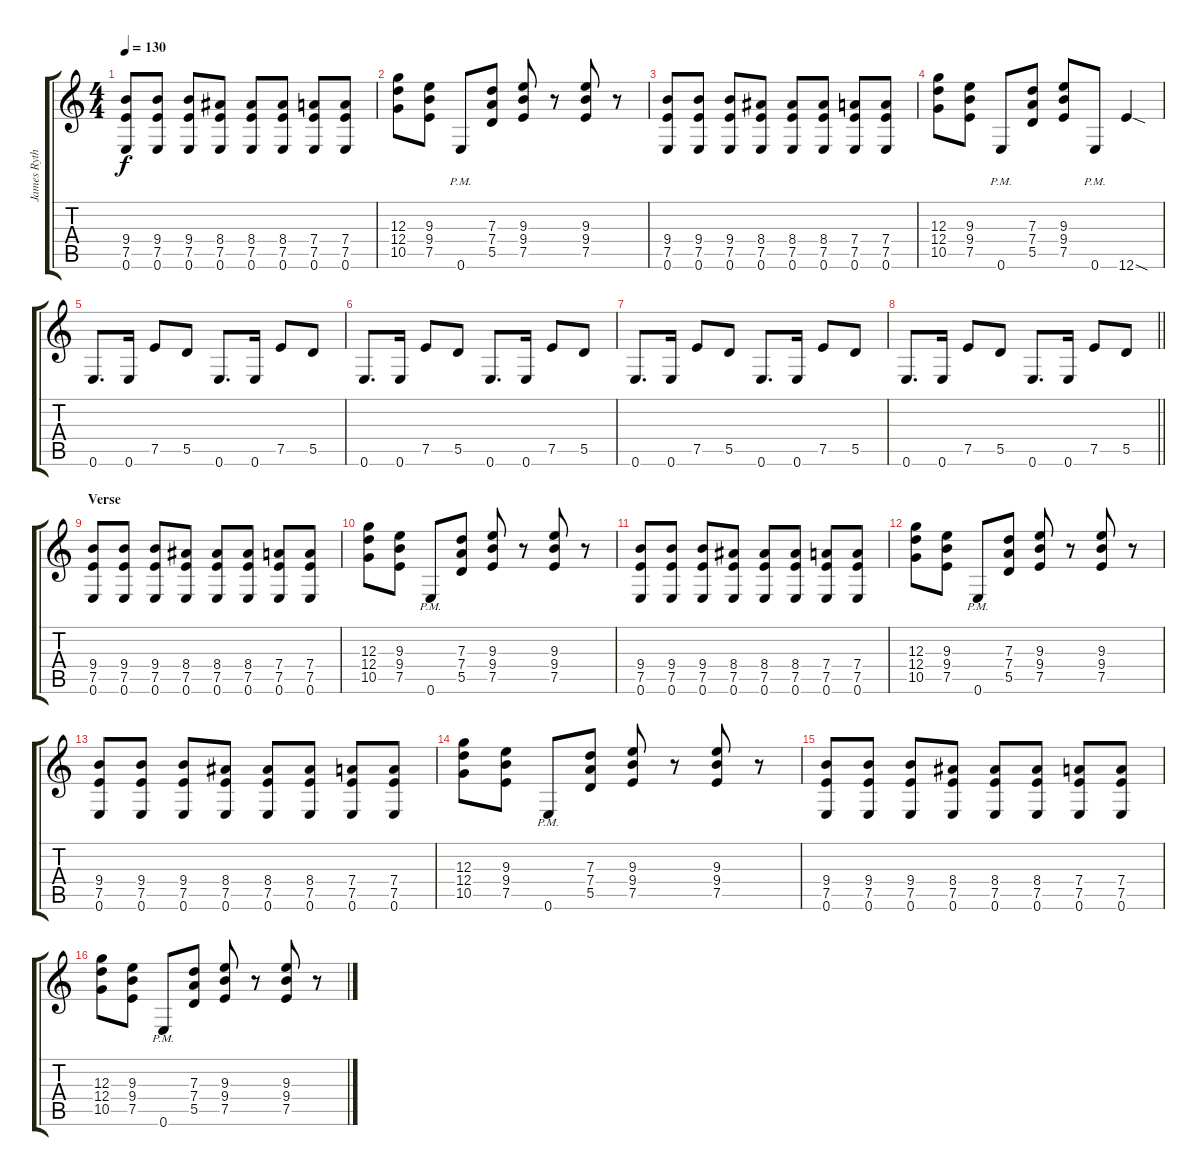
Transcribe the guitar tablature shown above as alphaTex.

\track ("James Ryth." "James Ryth") {instrument distortionguitar}
\staff {score tabs}
\tuning (E4 B3 G3 D3 A2 E2) {hide}
\ts (4 4)
\tempo 130
\clef g2
\ks c
(9.4 7.5 0.6).8{dy f} (9.4 7.5 0.6).8 (9.4 7.5 0.6).8 (8.4 7.5 0.6).8 (8.4 7.5 0.6).8 (8.4 7.5 0.6).8 (7.4 7.5 0.6).8 (7.4 7.5 0.6).8 |
(12.3 12.4 10.5).8 (9.3 9.4 7.5).8 0.6{pm}.8 (7.3 7.4 5.5).8 (9.3 9.4 7.5).8 r.8 (9.3 9.4 7.5).8 r.8 |
(9.4 7.5 0.6).8 (9.4 7.5 0.6).8 (9.4 7.5 0.6).8 (8.4 7.5 0.6).8 (8.4 7.5 0.6).8 (8.4 7.5 0.6).8 (7.4 7.5 0.6).8 (7.4 7.5 0.6).8 |
(12.3 12.4 10.5).8 (9.3 9.4 7.5).8 0.6{pm}.8 (7.3 7.4 5.5).8 (9.3 9.4 7.5).8 0.6{pm}.8 12.6{sod}.4 |
0.6.8{d} 0.6.16 7.5.8 5.5.8 0.6.8{d} 0.6.16 7.5.8 5.5.8 |
0.6.8{d} 0.6.16 7.5.8 5.5.8 0.6.8{d} 0.6.16 7.5.8 5.5.8 |
0.6.8{d} 0.6.16 7.5.8 5.5.8 0.6.8{d} 0.6.16 7.5.8 5.5.8 |
\barLineRight lightlight
0.6.8{d} 0.6.16 7.5.8 5.5.8 0.6.8{d} 0.6.16 7.5.8 5.5.8 |
\section ("" "Verse")
(9.4 7.5 0.6).8 (9.4 7.5 0.6).8 (9.4 7.5 0.6).8 (8.4 7.5 0.6).8 (8.4 7.5 0.6).8 (8.4 7.5 0.6).8 (7.4 7.5 0.6).8 (7.4 7.5 0.6).8 |
(12.3 12.4 10.5).8 (9.3 9.4 7.5).8 0.6{pm}.8 (7.3 7.4 5.5).8 (9.3 9.4 7.5).8 r.8 (9.3 9.4 7.5).8 r.8 |
(9.4 7.5 0.6).8 (9.4 7.5 0.6).8 (9.4 7.5 0.6).8 (8.4 7.5 0.6).8 (8.4 7.5 0.6).8 (8.4 7.5 0.6).8 (7.4 7.5 0.6).8 (7.4 7.5 0.6).8 |
(12.3 12.4 10.5).8 (9.3 9.4 7.5).8 0.6{pm}.8 (7.3 7.4 5.5).8 (9.3 9.4 7.5).8 r.8 (9.3 9.4 7.5).8 r.8 |
(9.4 7.5 0.6).8 (9.4 7.5 0.6).8 (9.4 7.5 0.6).8 (8.4 7.5 0.6).8 (8.4 7.5 0.6).8 (8.4 7.5 0.6).8 (7.4 7.5 0.6).8 (7.4 7.5 0.6).8 |
(12.3 12.4 10.5).8 (9.3 9.4 7.5).8 0.6{pm}.8 (7.3 7.4 5.5).8 (9.3 9.4 7.5).8 r.8 (9.3 9.4 7.5).8 r.8 |
(9.4 7.5 0.6).8 (9.4 7.5 0.6).8 (9.4 7.5 0.6).8 (8.4 7.5 0.6).8 (8.4 7.5 0.6).8 (8.4 7.5 0.6).8 (7.4 7.5 0.6).8 (7.4 7.5 0.6).8 |
(12.3 12.4 10.5).8 (9.3 9.4 7.5).8 0.6{pm}.8 (7.3 7.4 5.5).8 (9.3 9.4 7.5).8 r.8 (9.3 9.4 7.5).8 r.8
